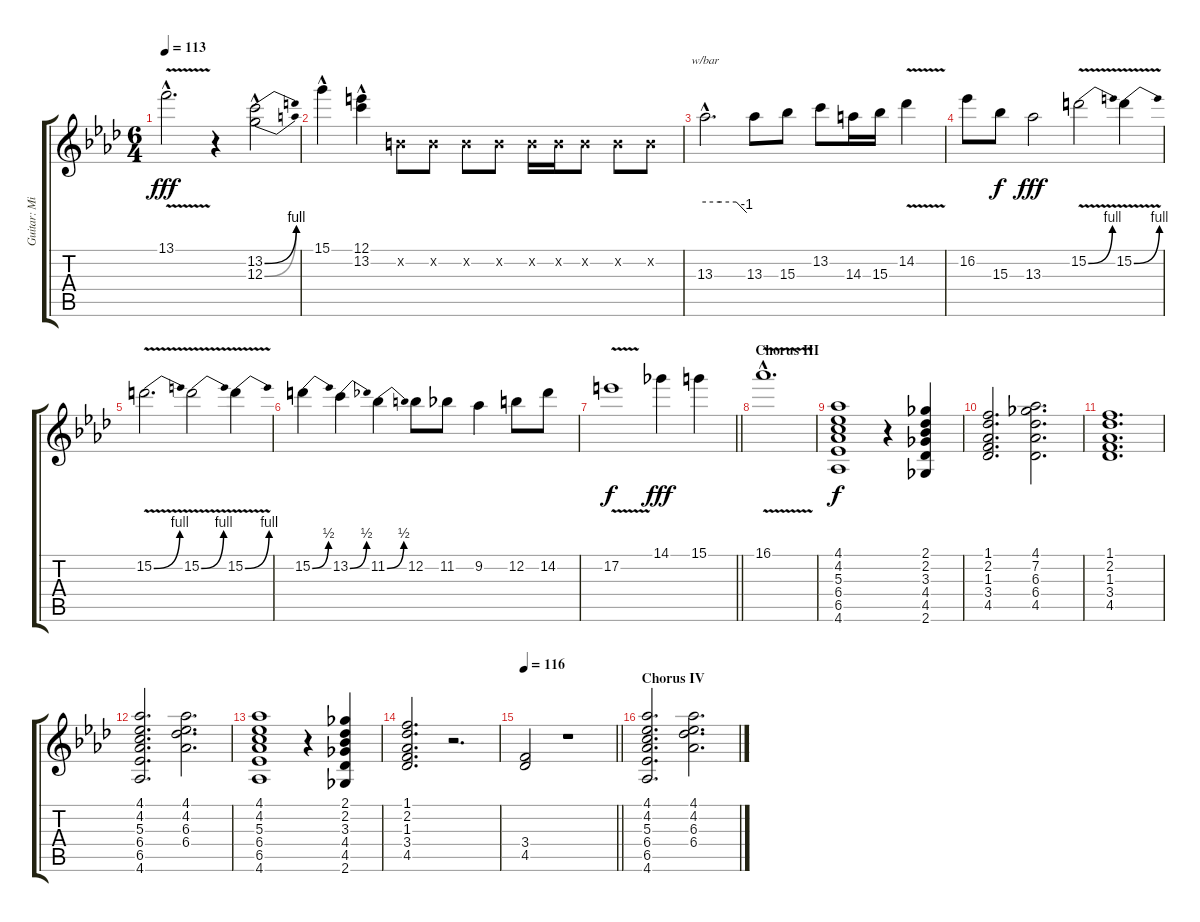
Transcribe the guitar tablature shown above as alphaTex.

\track ("Guitar: Mick" "Guitar: Mi") {instrument electricguitarjazz}
\staff {score tabs}
\tuning (E4 B3 G3 D3 A2 E2) {hide}
\ts (6 4)
\tempo 113
\clef g2
\ks ab
13.1{v hac}.2{d dy fff} r.4 (13.2{be (bend 0 0 60 4) hac} 12.3{be (bend 0 0 60 4) hac}).2 |
15.1{hac}.4 (12.1{hac} 13.2).4 0.2{x}.8 0.2{x}.8 0.2{x}.8 0.2{x}.8 0.2{x}.16 0.2{x}.16 0.2{x}.8 0.2{x}.8 0.2{x}.8 |
13.3{hac}.2{d tbe (custom default 0 0 22 0 45 0 60 -4)} 13.3.8 15.3.8 13.2.8 14.3.16 15.3.16 14.2{v}.4 |
16.2.8 15.3.8{dy f} 13.3.2{dy fff} 15.2{be (bend 0 0 60 4) v}.2 15.2{be (bend 0 0 60 4) v}.4 |
15.2{be (bend 0 0 60 4) v}.2{d} 15.2{be (bend 0 0 60 4) v}.2 15.2{be (bend 0 0 60 4) v}.4 |
15.2{be (bend 0 0 60 2)}.4 13.2{be (bend 0 0 60 2)}.4 11.2{be (bend 0 0 60 2)}.4 12.2.8 11.2.8 9.2.4 12.2.8 14.2.8 |
\barLineRight lightlight
17.2{v}.1{dy f} 14.1.4{dy fff} 15.1.4 |
\section ("" "Chorus III")
16.1{v hac}.1{d} |
(4.1 4.2 5.3 6.4 6.5 4.6).1{dy f volume 9} r.4 (2.1 2.2 3.3 4.4 4.5 2.6).4 |
(1.1 2.2 1.3 3.4 4.5).2{d} (4.1 7.2 6.3 6.4 4.5).2{d} |
(1.1 2.2 1.3 3.4 4.5).1{d} |
(4.1 4.2 5.3 6.4 6.5 4.6).2{d} (4.1 4.2 6.3 6.4).2{d} |
(4.1 4.2 5.3 6.4 6.5 4.6).1 r.4 (2.1 2.2 3.3 4.4 4.5 2.6).4 |
(1.1 2.2 1.3 3.4 4.5).2{d} r.2{d} |
\tempo 116
\barLineRight lightlight
(3.4 4.5).2 r.1 |
\section ("" "Chorus IV")
(4.1 4.2 5.3 6.4 6.5 4.6).2{d} (4.1 4.2 6.3 6.4).2{d}
